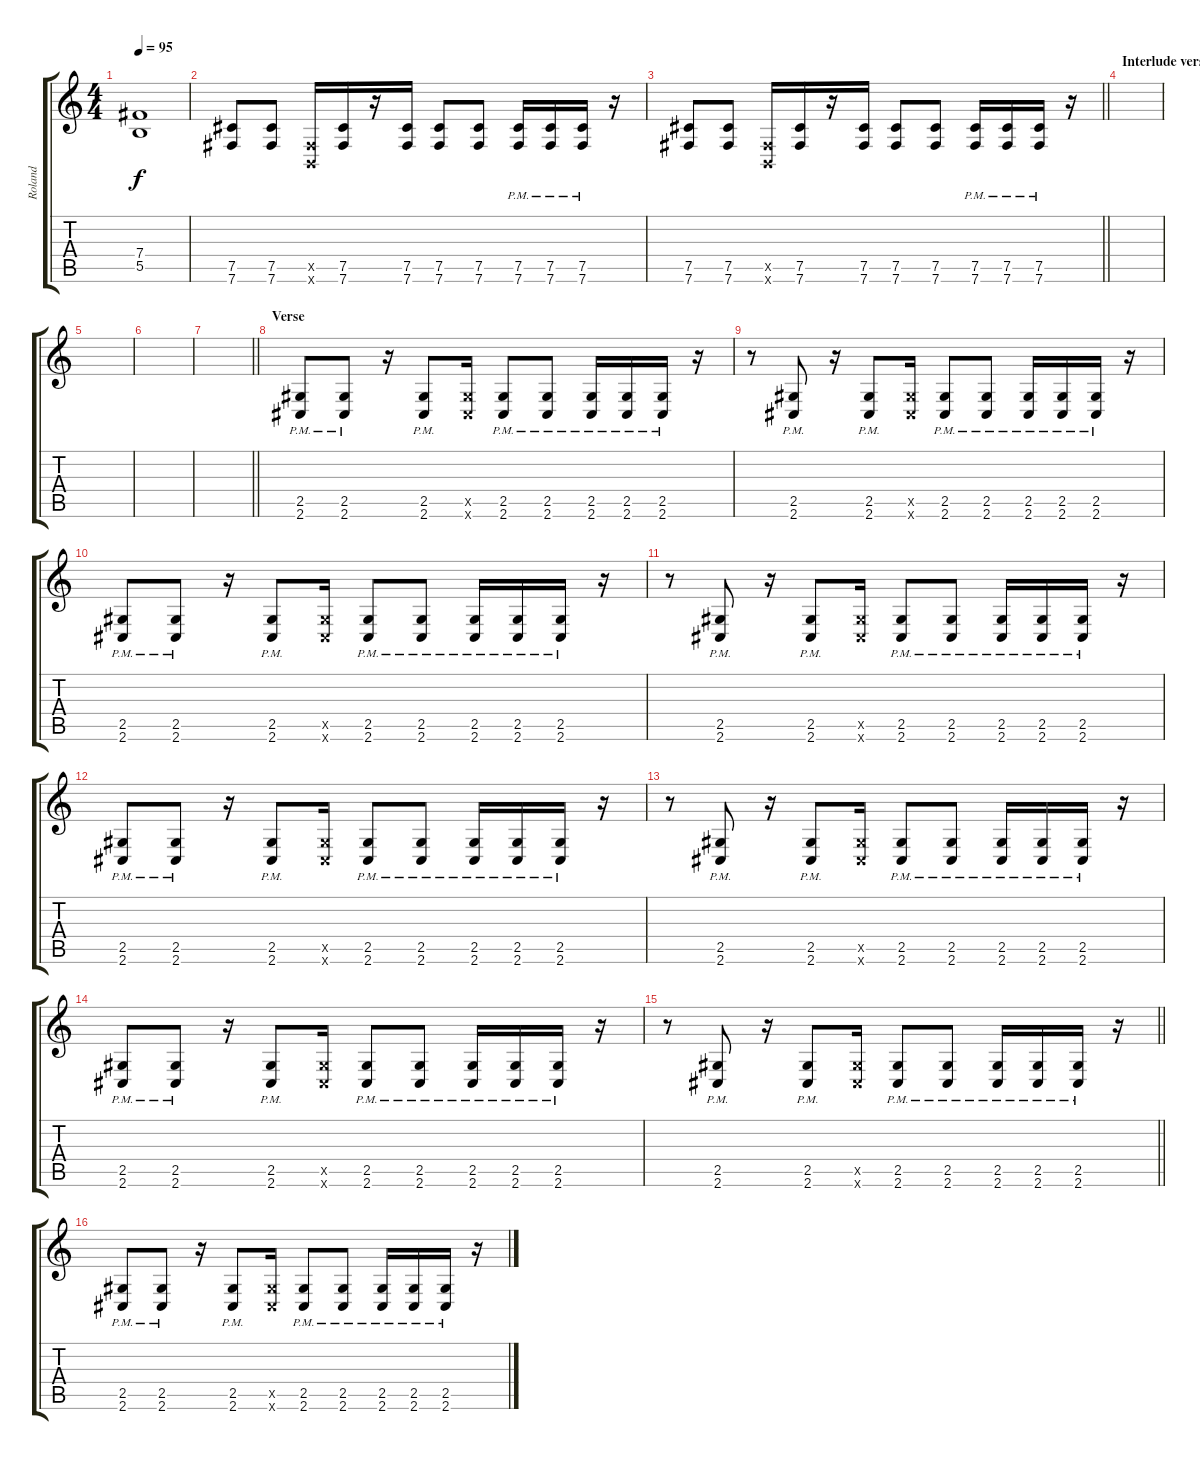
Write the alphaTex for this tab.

\track ("Roland" "Roland") {instrument distortionguitar}
\staff {score tabs}
\tuning (Db4 Ab3 E3 B2 Gb2 B1) {hide}
\ts (4 4)
\tempo 95
\clef g2
\ks c
(7.4 5.5).1{dy f} |
(7.5 7.6).8 (7.5 7.6).8 (0.5{x} 0.6{x}).16 (7.5 7.6).16 r.16 (7.5 7.6).16 (7.5 7.6).8 (7.5 7.6).8 (7.5{pm} 7.6{pm}).16 (7.5{pm} 7.6{pm}).16 (7.5{pm} 7.6{pm}).16 r.16 |
\barLineRight lightlight
(7.5 7.6).8 (7.5 7.6).8 (0.5{x} 0.6{x}).16 (7.5 7.6).16 r.16 (7.5 7.6).16 (7.5 7.6).8 (7.5 7.6).8 (7.5{pm} 7.6{pm}).16 (7.5{pm} 7.6{pm}).16 (7.5{pm} 7.6{pm}).16 r.16 |
\section ("" "Interlude verse")
|
|
|
\barLineRight lightlight
|
\section ("" "Verse")
(2.5{pm} 2.6{pm}).8 (2.5{pm} 2.6{pm}).8 r.16 (2.5{pm} 2.6{pm}).8 (2.5{x} 2.6{x}).16 (2.5{pm} 2.6{pm}).8 (2.5{pm} 2.6{pm}).8 (2.5{pm} 2.6{pm}).16 (2.5{pm} 2.6{pm}).16 (2.5{pm} 2.6{pm}).16 r.16 |
r.8 (2.5{pm} 2.6{pm}).8 r.16 (2.5{pm} 2.6{pm}).8 (2.5{x} 2.6{x}).16 (2.5{pm} 2.6{pm}).8 (2.5{pm} 2.6{pm}).8 (2.5{pm} 2.6{pm}).16 (2.5{pm} 2.6{pm}).16 (2.5{pm} 2.6{pm}).16 r.16 |
(2.5{pm} 2.6{pm}).8 (2.5{pm} 2.6{pm}).8 r.16 (2.5{pm} 2.6{pm}).8 (2.5{x} 2.6{x}).16 (2.5{pm} 2.6{pm}).8 (2.5{pm} 2.6{pm}).8 (2.5{pm} 2.6{pm}).16 (2.5{pm} 2.6{pm}).16 (2.5{pm} 2.6{pm}).16 r.16 |
r.8 (2.5{pm} 2.6{pm}).8 r.16 (2.5{pm} 2.6{pm}).8 (2.5{x} 2.6{x}).16 (2.5{pm} 2.6{pm}).8 (2.5{pm} 2.6{pm}).8 (2.5{pm} 2.6{pm}).16 (2.5{pm} 2.6{pm}).16 (2.5{pm} 2.6{pm}).16 r.16 |
(2.5{pm} 2.6{pm}).8 (2.5{pm} 2.6{pm}).8 r.16 (2.5{pm} 2.6{pm}).8 (2.5{x} 2.6{x}).16 (2.5{pm} 2.6{pm}).8 (2.5{pm} 2.6{pm}).8 (2.5{pm} 2.6{pm}).16 (2.5{pm} 2.6{pm}).16 (2.5{pm} 2.6{pm}).16 r.16 |
r.8 (2.5{pm} 2.6{pm}).8 r.16 (2.5{pm} 2.6{pm}).8 (2.5{x} 2.6{x}).16 (2.5{pm} 2.6{pm}).8 (2.5{pm} 2.6{pm}).8 (2.5{pm} 2.6{pm}).16 (2.5{pm} 2.6{pm}).16 (2.5{pm} 2.6{pm}).16 r.16 |
(2.5{pm} 2.6{pm}).8 (2.5{pm} 2.6{pm}).8 r.16 (2.5{pm} 2.6{pm}).8 (2.5{x} 2.6{x}).16 (2.5{pm} 2.6{pm}).8 (2.5{pm} 2.6{pm}).8 (2.5{pm} 2.6{pm}).16 (2.5{pm} 2.6{pm}).16 (2.5{pm} 2.6{pm}).16 r.16 |
\barLineRight lightlight
r.8 (2.5{pm} 2.6{pm}).8 r.16 (2.5{pm} 2.6{pm}).8 (2.5{x} 2.6{x}).16 (2.5{pm} 2.6{pm}).8 (2.5{pm} 2.6{pm}).8 (2.5{pm} 2.6{pm}).16 (2.5{pm} 2.6{pm}).16 (2.5{pm} 2.6{pm}).16 r.16 |
(2.5{pm} 2.6{pm}).8 (2.5{pm} 2.6{pm}).8 r.16 (2.5{pm} 2.6{pm}).8 (2.5{x} 2.6{x}).16 (2.5{pm} 2.6{pm}).8 (2.5{pm} 2.6{pm}).8 (2.5{pm} 2.6{pm}).16 (2.5{pm} 2.6{pm}).16 (2.5{pm} 2.6{pm}).16 r.16
